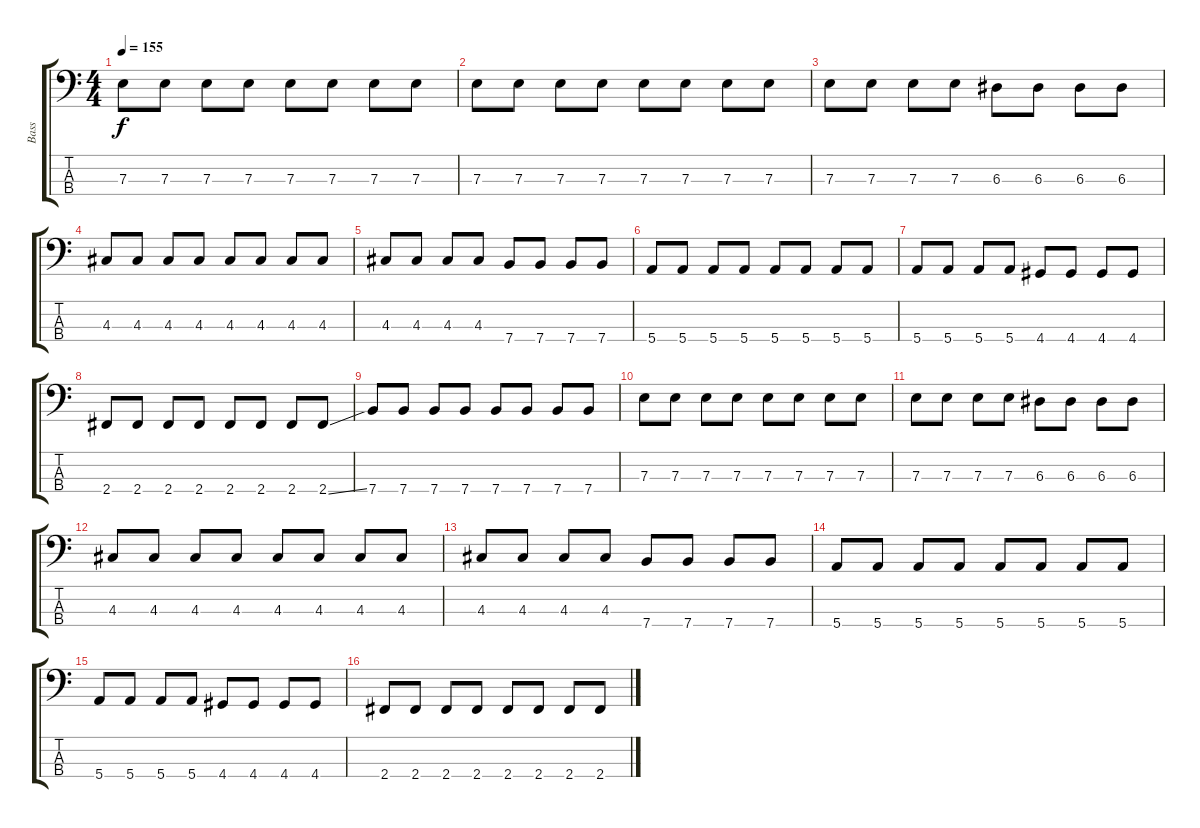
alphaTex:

\track ("Bass" "Bass") {instrument electricbasspick}
\staff {score tabs}
\tuning (G2 D2 A1 E1) {hide}
\ts (4 4)
\tempo 155
\clef f4
\ks c
7.3.8{dy f} 7.3.8 7.3.8 7.3.8 7.3.8 7.3.8 7.3.8 7.3.8 |
7.3.8 7.3.8 7.3.8 7.3.8 7.3.8 7.3.8 7.3.8 7.3.8 |
7.3.8 7.3.8 7.3.8 7.3.8 6.3.8 6.3.8 6.3.8 6.3.8 |
4.3.8 4.3.8 4.3.8 4.3.8 4.3.8 4.3.8 4.3.8 4.3.8 |
4.3.8 4.3.8 4.3.8 4.3.8 7.4.8 7.4.8 7.4.8 7.4.8 |
5.4.8 5.4.8 5.4.8 5.4.8 5.4.8 5.4.8 5.4.8 5.4.8 |
5.4.8 5.4.8 5.4.8 5.4.8 4.4.8 4.4.8 4.4.8 4.4.8 |
2.4.8 2.4.8 2.4.8 2.4.8 2.4.8 2.4.8 2.4.8 2.4{ss}.8 |
7.4.8 7.4.8 7.4.8 7.4.8 7.4.8 7.4.8 7.4.8 7.4.8 |
7.3.8 7.3.8 7.3.8 7.3.8 7.3.8 7.3.8 7.3.8 7.3.8 |
7.3.8 7.3.8 7.3.8 7.3.8 6.3.8 6.3.8 6.3.8 6.3.8 |
4.3.8 4.3.8 4.3.8 4.3.8 4.3.8 4.3.8 4.3.8 4.3.8 |
4.3.8 4.3.8 4.3.8 4.3.8 7.4.8 7.4.8 7.4.8 7.4.8 |
5.4.8 5.4.8 5.4.8 5.4.8 5.4.8 5.4.8 5.4.8 5.4.8 |
5.4.8 5.4.8 5.4.8 5.4.8 4.4.8 4.4.8 4.4.8 4.4.8 |
2.4.8 2.4.8 2.4.8 2.4.8 2.4.8 2.4.8 2.4.8 2.4{ss}.8
